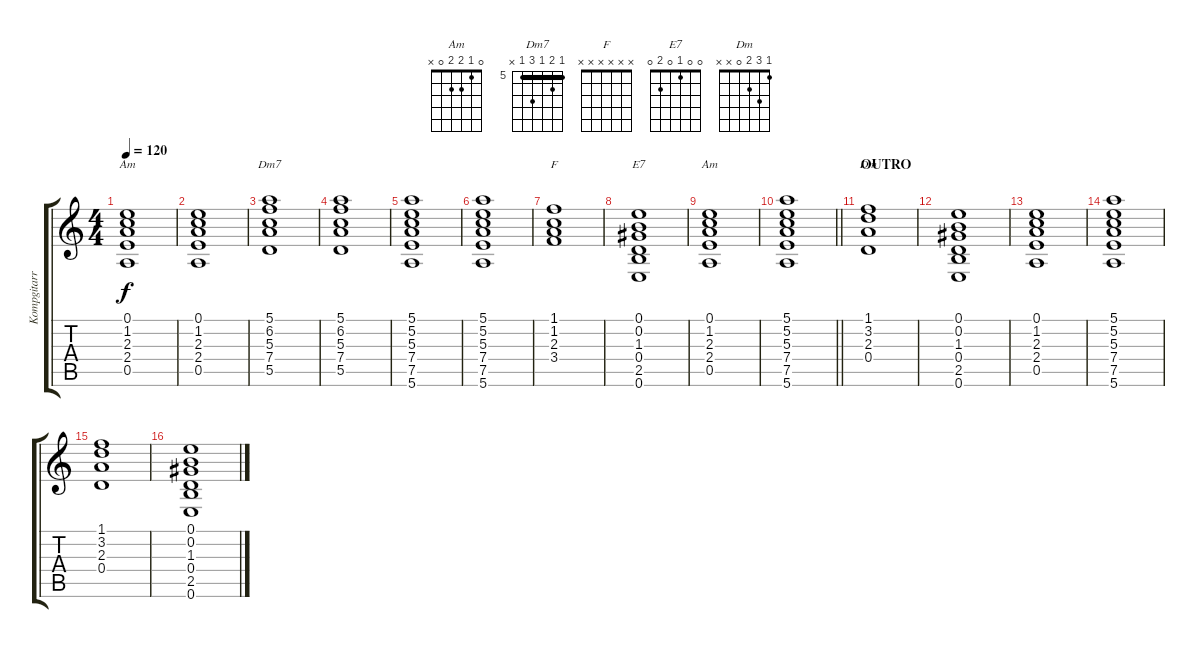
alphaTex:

\track ("Kompgitarr" "Kompgitarr") {instrument acousticguitarsteel}
\staff {score tabs}
\tuning (E4 B3 G3 D3 A2 E2) {hide}
\chord ("Am" 5 5 5 7 7 5) {firstfret 5 barre 5}
\chord ("Dm7" 5 6 5 7 5 x) {firstfret 5 barre 5}
\chord ("F" x x x x x x)
\chord ("E7" 0 0 1 0 2 0)
\chord ("Am" 0 1 2 2 0 x)
\chord ("Dm" 1 3 2 0 x x)
\ts (4 4)
\tempo 120
\clef g2
\ks aminor
(0.1 1.2 2.3 2.4 0.5).1{ch "Am" dy f} |
(0.1 1.2 2.3 2.4 0.5).1 |
(5.1 6.2 5.3 7.4 5.5).1{ch "Dm7"} |
(5.1 6.2 5.3 7.4 5.5).1 |
(5.1 5.2 5.3 7.4 7.5 5.6).1 |
(5.1 5.2 5.3 7.4 7.5 5.6).1 |
(1.1 1.2 2.3 3.4).1{ch "F"} |
(0.1 0.2 1.3 0.4 2.5 0.6).1{ch "E7"} |
(0.1 1.2 2.3 2.4 0.5).1{ch "Am"} |
\barLineRight lightlight
(5.1 5.2 5.3 7.4 7.5 5.6).1 |
\section ("" "OUTRO")
(1.1 3.2 2.3 0.4).1{ch "Dm"} |
(0.1 0.2 1.3 0.4 2.5 0.6).1 |
(0.1 1.2 2.3 2.4 0.5).1 |
(5.1 5.2 5.3 7.4 7.5 5.6).1 |
(1.1 3.2 2.3 0.4).1 |
(0.1 0.2 1.3 0.4 2.5 0.6).1
